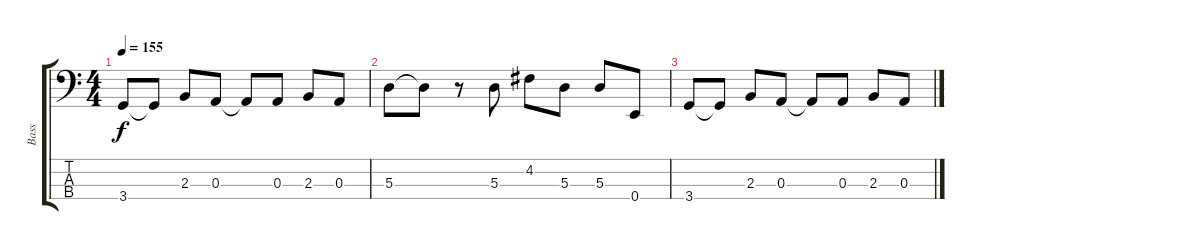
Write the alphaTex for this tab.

\track ("Bass" "Bass") {instrument electricbassfinger}
\staff {score tabs}
\tuning (G2 D2 A1 E1) {hide}
\ts (4 4)
\tempo 155
\clef f4
\ks c
3.4.8{dy f} 3.4{t}.8 2.3.8 0.3.8 0.3{t}.8 0.3.8 2.3.8 0.3.8 |
5.3.8 5.3{t}.8 r.8 5.3.8 4.2.8 5.3.8 5.3.8 0.4.8 |
3.4.8 3.4{t}.8 2.3.8 0.3.8 0.3{t}.8 0.3.8 2.3.8 0.3.8
